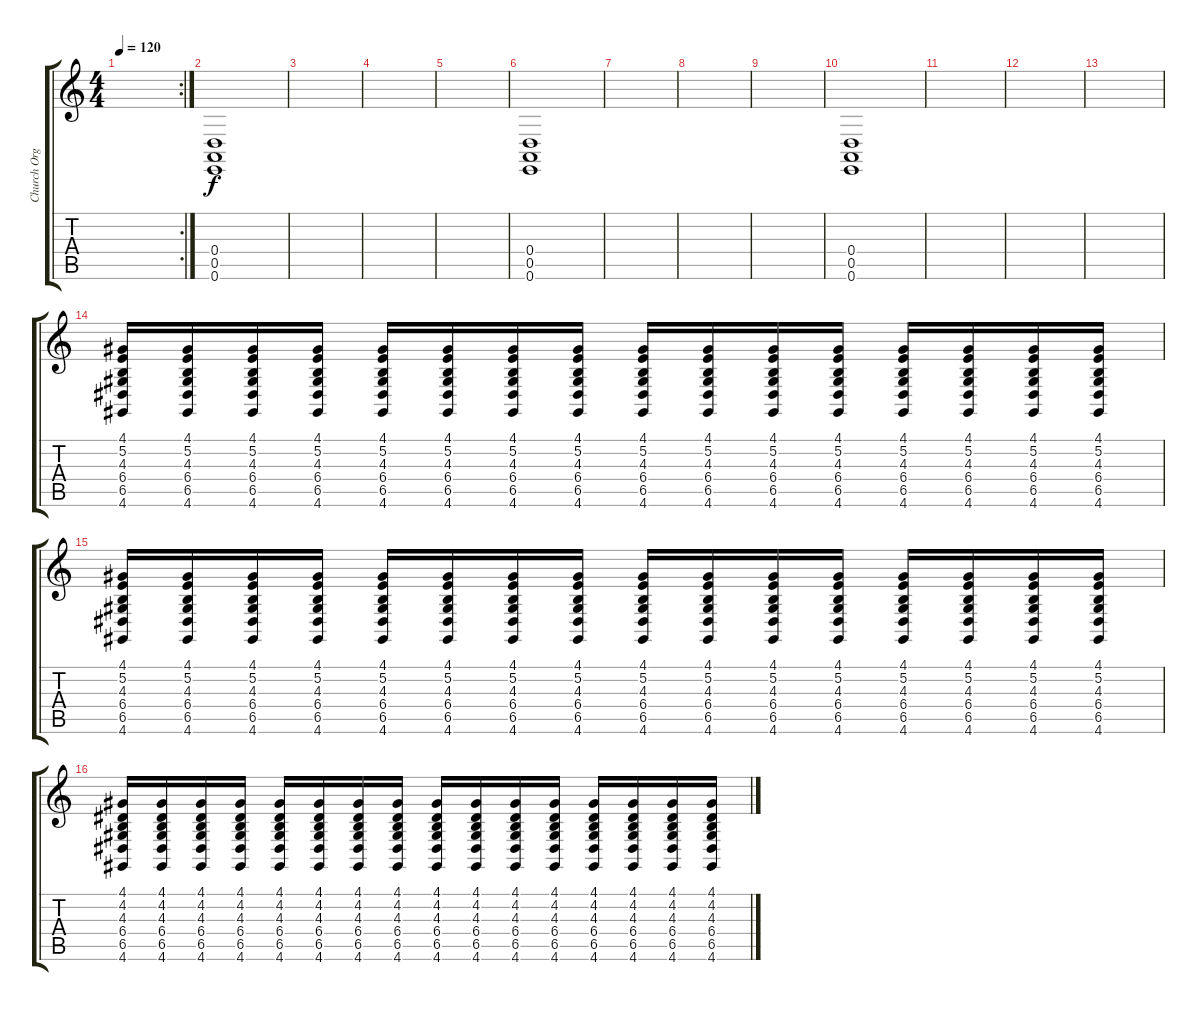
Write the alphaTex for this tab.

\track ("Church Organ" "Church Org") {instrument churchorgan}
\staff {score tabs}
\tuning (E4 B3 G3 D3 A2 E2) {hide}
\rc 2
\ts (4 4)
\tempo 120
\clef g2
\ks c
|
(0.4 0.5 0.6).1 |
|
|
|
(0.4 0.5 0.6).1 |
|
|
|
(0.4 0.5 0.6).1 |
|
|
|
(4.1 5.2 4.3 6.4 6.5 4.6).16 (4.1 5.2 4.3 6.4 6.5 4.6).16 (4.1 5.2 4.3 6.4 6.5 4.6).16 (4.1 5.2 4.3 6.4 6.5 4.6).16 (4.1 5.2 4.3 6.4 6.5 4.6).16 (4.1 5.2 4.3 6.4 6.5 4.6).16 (4.1 5.2 4.3 6.4 6.5 4.6).16 (4.1 5.2 4.3 6.4 6.5 4.6).16 (4.1 5.2 4.3 6.4 6.5 4.6).16 (4.1 5.2 4.3 6.4 6.5 4.6).16 (4.1 5.2 4.3 6.4 6.5 4.6).16 (4.1 5.2 4.3 6.4 6.5 4.6).16 (4.1 5.2 4.3 6.4 6.5 4.6).16 (4.1 5.2 4.3 6.4 6.5 4.6).16 (4.1 5.2 4.3 6.4 6.5 4.6).16 (4.1 5.2 4.3 6.4 6.5 4.6).16 |
(4.1 5.2 4.3 6.4 6.5 4.6).16 (4.1 5.2 4.3 6.4 6.5 4.6).16 (4.1 5.2 4.3 6.4 6.5 4.6).16 (4.1 5.2 4.3 6.4 6.5 4.6).16 (4.1 5.2 4.3 6.4 6.5 4.6).16 (4.1 5.2 4.3 6.4 6.5 4.6).16 (4.1 5.2 4.3 6.4 6.5 4.6).16 (4.1 5.2 4.3 6.4 6.5 4.6).16 (4.1 5.2 4.3 6.4 6.5 4.6).16 (4.1 5.2 4.3 6.4 6.5 4.6).16 (4.1 5.2 4.3 6.4 6.5 4.6).16 (4.1 5.2 4.3 6.4 6.5 4.6).16 (4.1 5.2 4.3 6.4 6.5 4.6).16 (4.1 5.2 4.3 6.4 6.5 4.6).16 (4.1 5.2 4.3 6.4 6.5 4.6).16 (4.1 5.2 4.3 6.4 6.5 4.6).16 |
(4.1 4.2 4.3 6.4 6.5 4.6).16 (4.1 4.2 4.3 6.4 6.5 4.6).16 (4.1 4.2 4.3 6.4 6.5 4.6).16 (4.1 4.2 4.3 6.4 6.5 4.6).16 (4.1 4.2 4.3 6.4 6.5 4.6).16 (4.1 4.2 4.3 6.4 6.5 4.6).16 (4.1 4.2 4.3 6.4 6.5 4.6).16 (4.1 4.2 4.3 6.4 6.5 4.6).16 (4.1 4.2 4.3 6.4 6.5 4.6).16 (4.1 4.2 4.3 6.4 6.5 4.6).16 (4.1 4.2 4.3 6.4 6.5 4.6).16 (4.1 4.2 4.3 6.4 6.5 4.6).16 (4.1 4.2 4.3 6.4 6.5 4.6).16 (4.1 4.2 4.3 6.4 6.5 4.6).16 (4.1 4.2 4.3 6.4 6.5 4.6).16 (4.1 4.2 4.3 6.4 6.5 4.6).16
